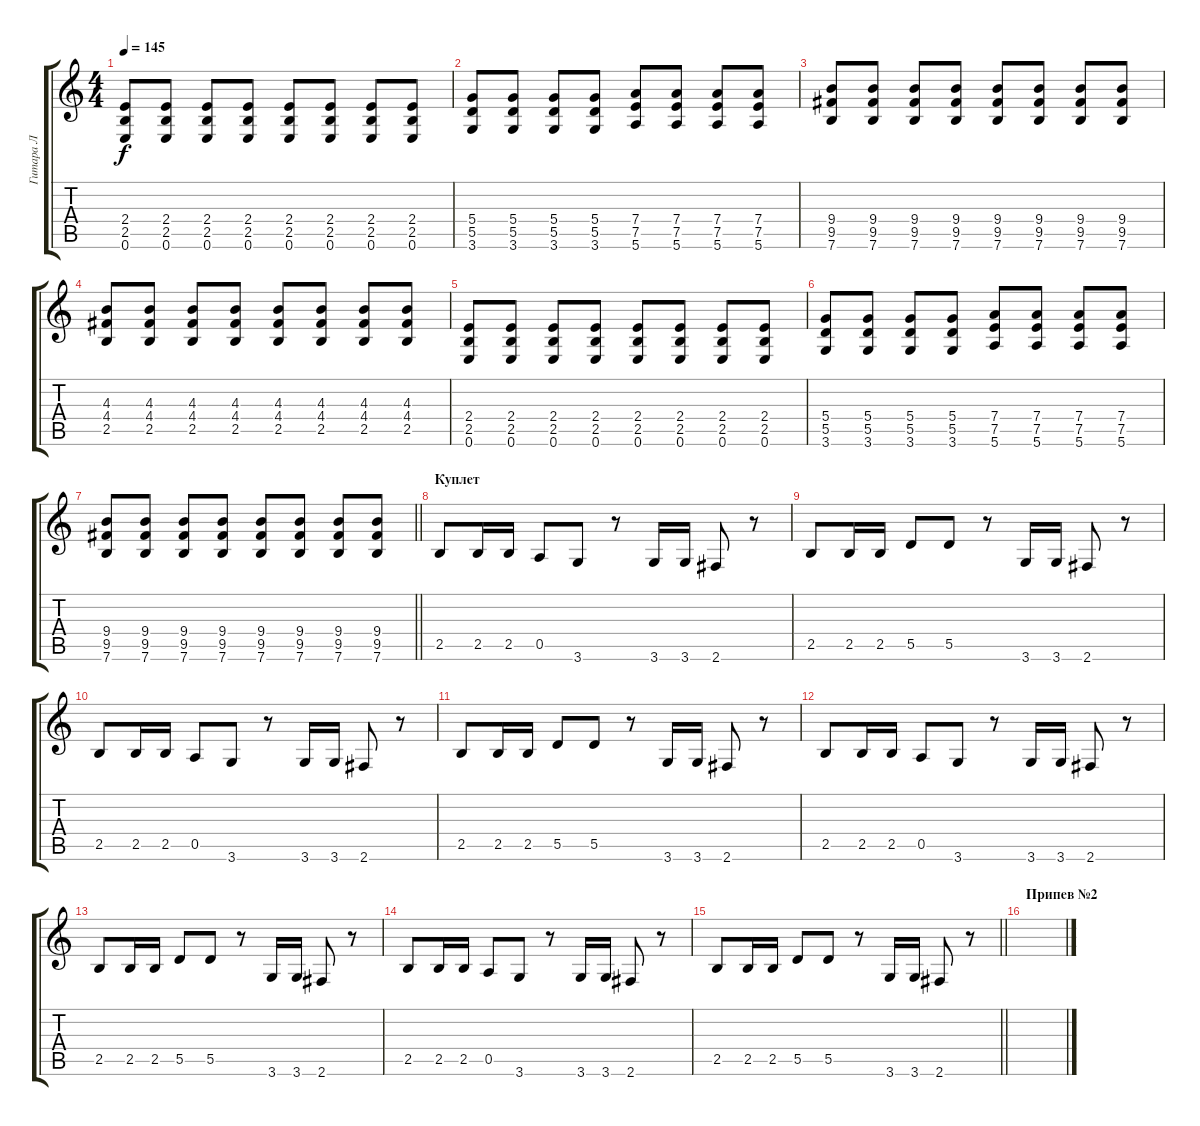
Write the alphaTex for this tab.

\track ("Гитара Л" "Гитара Л") {instrument distortionguitar}
\staff {score tabs}
\tuning (E4 B3 G3 D3 A2 E2) {hide}
\ts (4 4)
\tempo 145
\clef g2
\ks c
(2.4 2.5 0.6).8{dy f} (2.4 2.5 0.6).8 (2.4 2.5 0.6).8 (2.4 2.5 0.6).8 (2.4 2.5 0.6).8 (2.4 2.5 0.6).8 (2.4 2.5 0.6).8 (2.4 2.5 0.6).8 |
(5.4 5.5 3.6).8 (5.4 5.5 3.6).8 (5.4 5.5 3.6).8 (5.4 5.5 3.6).8 (7.4 7.5 5.6).8 (7.4 7.5 5.6).8 (7.4 7.5 5.6).8 (7.4 7.5 5.6).8 |
(9.4 9.5 7.6).8 (9.4 9.5 7.6).8 (9.4 9.5 7.6).8 (9.4 9.5 7.6).8 (9.4 9.5 7.6).8 (9.4 9.5 7.6).8 (9.4 9.5 7.6).8 (9.4 9.5 7.6).8 |
(4.3 4.4 2.5).8 (4.3 4.4 2.5).8 (4.3 4.4 2.5).8 (4.3 4.4 2.5).8 (4.3 4.4 2.5).8 (4.3 4.4 2.5).8 (4.3 4.4 2.5).8 (4.3 4.4 2.5).8 |
(2.4 2.5 0.6).8 (2.4 2.5 0.6).8 (2.4 2.5 0.6).8 (2.4 2.5 0.6).8 (2.4 2.5 0.6).8 (2.4 2.5 0.6).8 (2.4 2.5 0.6).8 (2.4 2.5 0.6).8 |
(5.4 5.5 3.6).8 (5.4 5.5 3.6).8 (5.4 5.5 3.6).8 (5.4 5.5 3.6).8 (7.4 7.5 5.6).8 (7.4 7.5 5.6).8 (7.4 7.5 5.6).8 (7.4 7.5 5.6).8 |
\barLineRight lightlight
(9.4 9.5 7.6).8 (9.4 9.5 7.6).8 (9.4 9.5 7.6).8 (9.4 9.5 7.6).8 (9.4 9.5 7.6).8 (9.4 9.5 7.6).8 (9.4 9.5 7.6).8 (9.4 9.5 7.6).8 |
\section ("" "Куплет")
2.5.8 2.5.16 2.5.16 0.5.8 3.6.8 r.8 3.6.16 3.6.16 2.6.8 r.8 |
2.5.8 2.5.16 2.5.16 5.5.8 5.5.8 r.8 3.6.16 3.6.16 2.6.8 r.8 |
2.5.8 2.5.16 2.5.16 0.5.8 3.6.8 r.8 3.6.16 3.6.16 2.6.8 r.8 |
2.5.8 2.5.16 2.5.16 5.5.8 5.5.8 r.8 3.6.16 3.6.16 2.6.8 r.8 |
2.5.8 2.5.16 2.5.16 0.5.8 3.6.8 r.8 3.6.16 3.6.16 2.6.8 r.8 |
2.5.8 2.5.16 2.5.16 5.5.8 5.5.8 r.8 3.6.16 3.6.16 2.6.8 r.8 |
2.5.8 2.5.16 2.5.16 0.5.8 3.6.8 r.8 3.6.16 3.6.16 2.6.8 r.8 |
\barLineRight lightlight
2.5.8 2.5.16 2.5.16 5.5.8 5.5.8 r.8 3.6.16 3.6.16 2.6.8 r.8 |
\section ("" "Припев №2")
